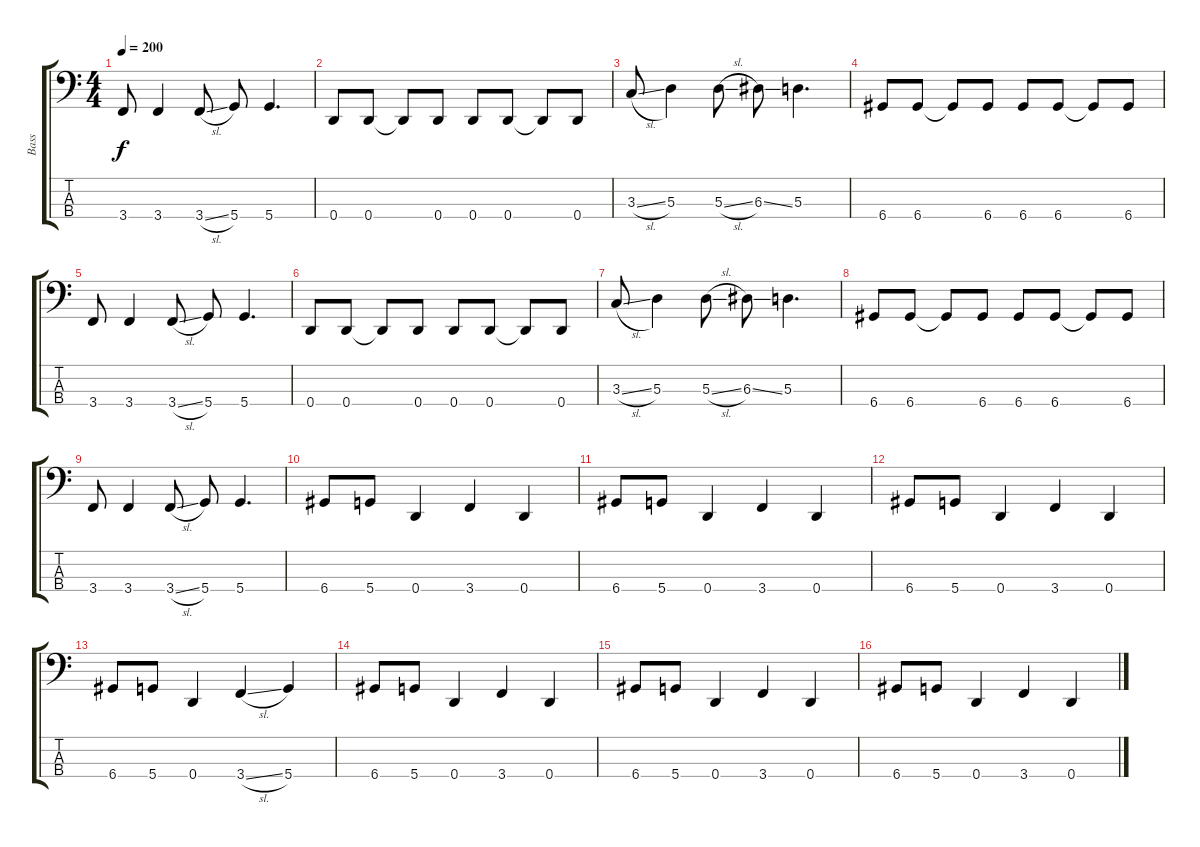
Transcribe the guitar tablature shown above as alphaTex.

\track ("Bass" "Bass") {instrument electricbasspick}
\staff {score tabs}
\tuning (G2 D2 A1 D1) {hide}
\ts (4 4)
\tempo 200
\clef f4
\ks c
3.4.8{dy f} 3.4.4 3.4{sl}.8 5.4.8 5.4.4{d} |
0.4.8 0.4.8 0.4{t}.8 0.4.8 0.4.8 0.4.8 0.4{t}.8 0.4.8 |
3.3{sl}.8 5.3.4 5.3{sl}.8 6.3{ss}.8 5.3.4{d} |
6.4.8 6.4.8 6.4{t}.8 6.4.8 6.4.8 6.4.8 6.4{t}.8 6.4.8 |
3.4.8 3.4.4 3.4{sl}.8 5.4.8 5.4.4{d} |
0.4.8 0.4.8 0.4{t}.8 0.4.8 0.4.8 0.4.8 0.4{t}.8 0.4.8 |
3.3{sl}.8 5.3.4 5.3{sl}.8 6.3{ss}.8 5.3.4{d} |
6.4.8 6.4.8 6.4{t}.8 6.4.8 6.4.8 6.4.8 6.4{t}.8 6.4.8 |
3.4.8 3.4.4 3.4{sl}.8 5.4.8 5.4.4{d} |
6.4.8 5.4.8 0.4.4 3.4.4 0.4.4 |
6.4.8 5.4.8 0.4.4 3.4.4 0.4.4 |
6.4.8 5.4.8 0.4.4 3.4.4 0.4.4 |
6.4.8 5.4.8 0.4.4 3.4{sl}.4 5.4.4 |
6.4.8 5.4.8 0.4.4 3.4.4 0.4.4 |
6.4.8 5.4.8 0.4.4 3.4.4 0.4.4 |
6.4.8 5.4.8 0.4.4 3.4.4 0.4.4
